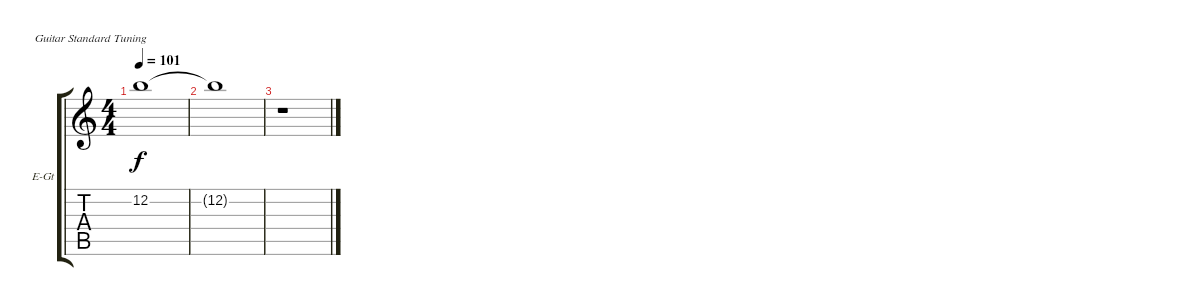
\bracketExtendMode groupsimilarinstruments
\firstSystemTrackNameOrientation horizontal
\otherSystemsTrackNameOrientation horizontal
\track ("электро соло" "E-Gt") {instrument overdrivenguitar}
\staff {score tabs}
\tuning (E4 B3 G3 D3 A2 E2)
\ts (4 4)
\tempo 101
\clef g2
\ks c
12.2{t}.1{dy f} |
12.2{t}.1 |
r.1
